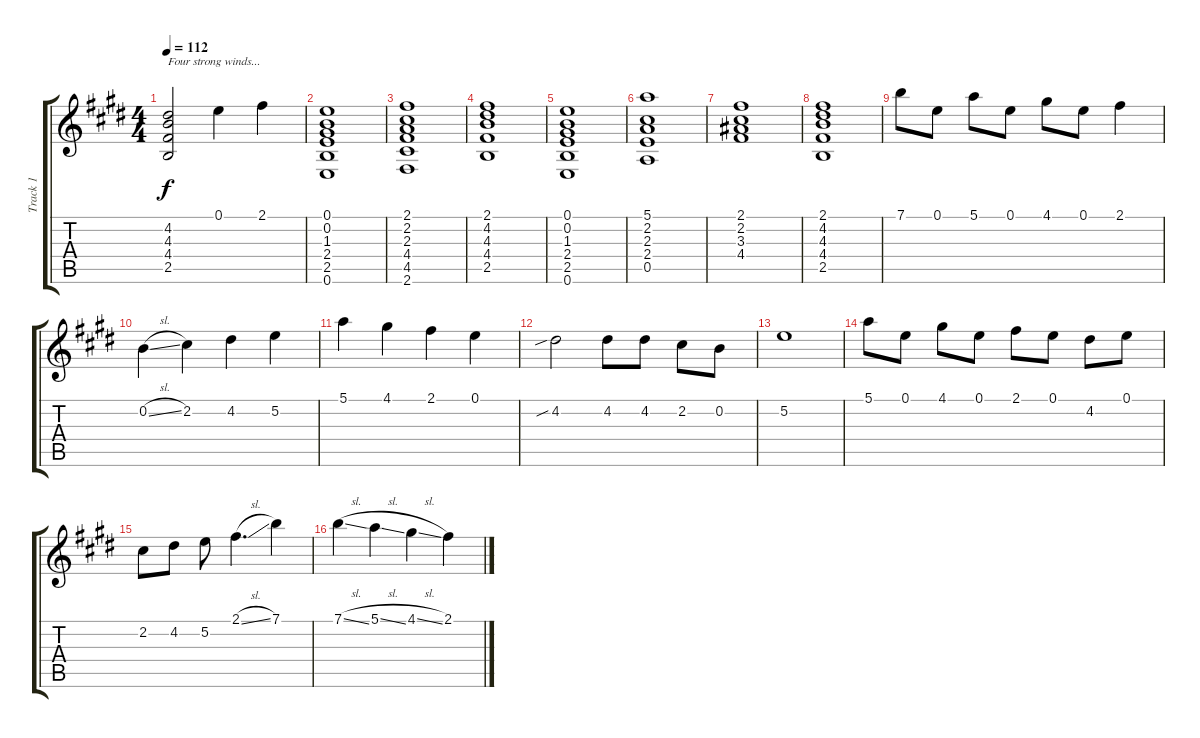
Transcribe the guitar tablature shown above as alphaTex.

\track ("Track 1" "Track 1") {instrument acousticguitarsteel}
\staff {score tabs}
\tuning (E4 B3 G3 D3 A2 E2) {hide}
\ts (4 4)
\tempo 112
\clef g2
\ks e
(4.2 4.3 4.4 2.5).2{txt "Four strong winds..." dy f} 0.1.4 2.1.4 |
(0.1 0.2 1.3 2.4 2.5 0.6).1{volume 10} |
(2.1 2.2 2.3 4.4 4.5 2.6).1 |
(2.1 4.2 4.3 4.4 2.5).1 |
(0.1 0.2 1.3 2.4 2.5 0.6).1 |
(5.1 2.2 2.3 2.4 0.5).1 |
(2.1 2.2 3.3 4.4).1 |
(2.1 4.2 4.3 4.4 2.5).1 |
7.1.8 0.1.8 5.1.8 0.1.8 4.1.8 0.1.8 2.1.4 |
0.2{sl}.4 2.2.4 4.2.4 5.2.4 |
5.1.4 4.1.4 2.1.4 0.1.4 |
4.2{sib}.2 4.2.8 4.2.8 2.2.8 0.2.8 |
5.2.1 |
5.1.8 0.1.8 4.1.8 0.1.8 2.1.8 0.1.8 4.2.8 0.1.8 |
2.2.8 4.2.8 5.2.8 2.1{sl}.4{d} 7.1.4 |
7.1{sl}.4 5.1{sl}.4 4.1{sl}.4 2.1.4
